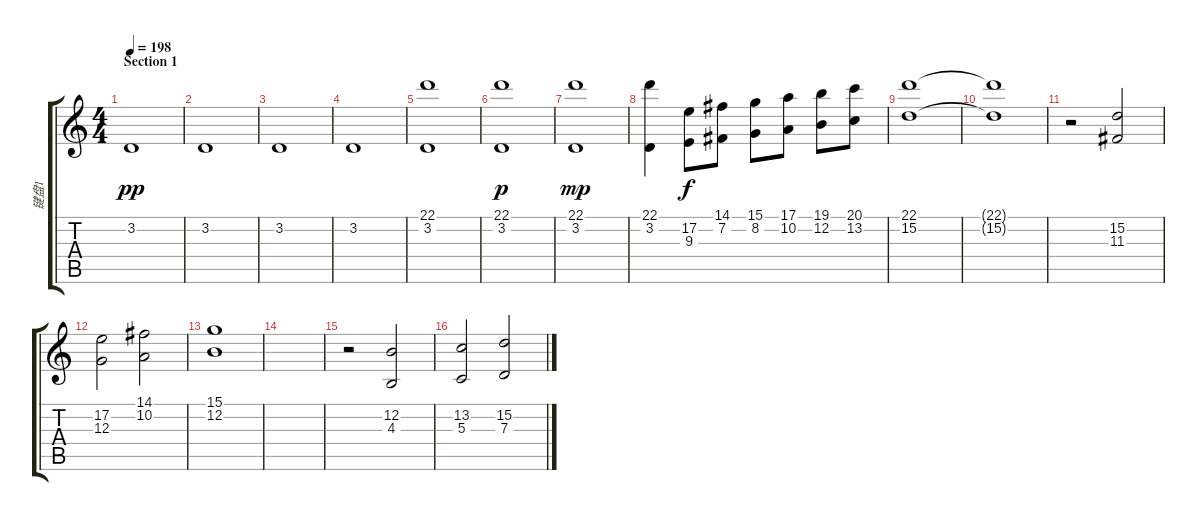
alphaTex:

\track ("键盘1" "键盘1") {instrument stringensemble1}
\staff {score tabs}
\tuning (E4 B3 G3 D3 A2 E2) {hide}
\ts (4 4)
\section ("" "Section 1")
\tempo 198
\clef g2
\ks c
3.2.1{dy pp instrument stringensemble1} |
3.2.1 |
3.2.1 |
3.2.1 |
(22.1 3.2).1 |
(22.1 3.2).1{dy p} |
(22.1 3.2).1{dy mp} |
(22.1 3.2).4 (17.2 9.3).8{dy f} (14.1 7.2).8 (15.1 8.2).8 (17.1 10.2).8 (19.1 12.2).8 (20.1 13.2).8 |
(22.1 15.2).1 |
(22.1{t} 15.2{t}).1 |
r.2 (15.2 11.3).2 |
(17.2 12.3).2 (14.1 10.2).2 |
(15.1 12.2).1 |
|
r.2 (12.2 4.3).2 |
(13.2 5.3).2 (15.2 7.3).2
